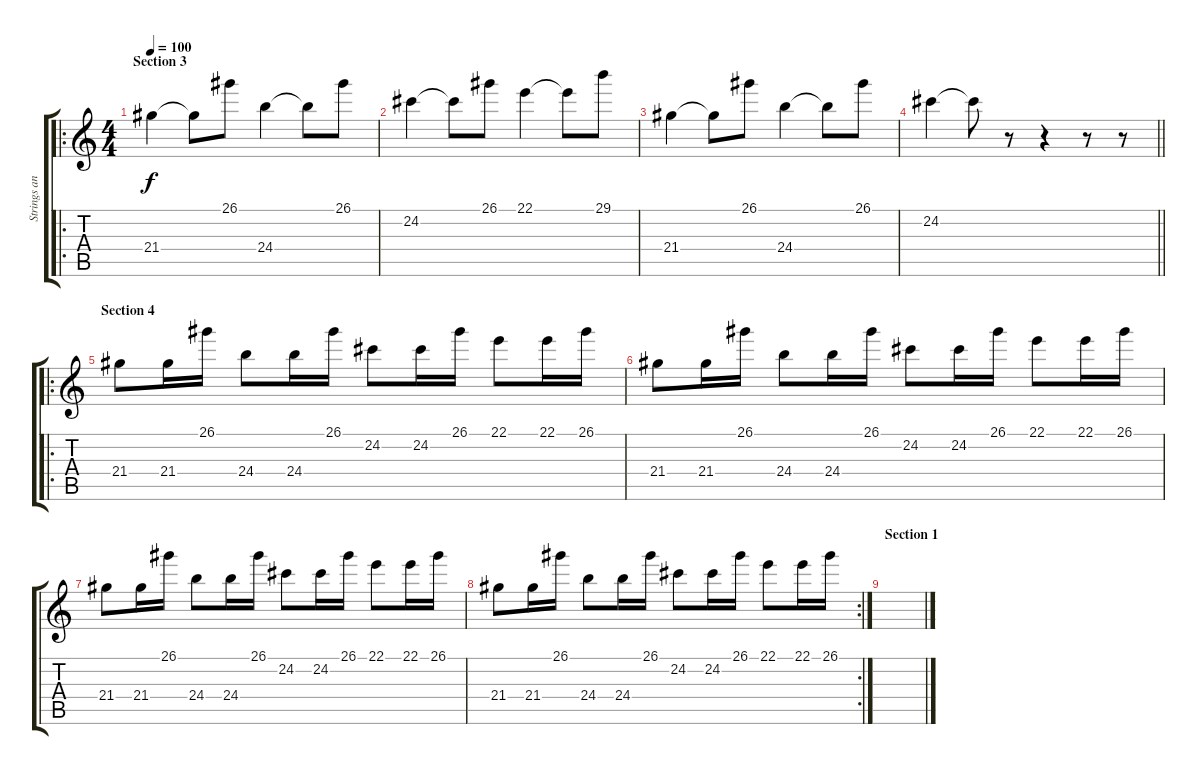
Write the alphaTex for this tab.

\track ("Strings and Additional Pads" "Strings an") {instrument musicbox}
\staff {score tabs}
\tuning (Gb4 Db4 Gb3 B3 Gb3 Db3) {hide}
\ro
\ts (4 4)
\section ("" "Section 3")
\tempo 100
\clef g2
\ks c
21.4.4{dy f} 21.4{t}.8 26.1.8 24.4.4 24.4{t}.8 26.1.8 |
24.2.4 24.2{t}.8 26.1.8 22.1.4 22.1{t}.8 29.1.8 |
21.4.4 21.4{t}.8 26.1.8 24.4.4 24.4{t}.8 26.1.8 |
\barLineRight lightlight
24.2.4 24.2{t}.8 r.8 r.4 r.8 r.8 |
\ro
\section ("" "Section 4")
21.4.8 21.4.16 26.1.16 24.4.8 24.4.16 26.1.16 24.2.8 24.2.16 26.1.16 22.1.8 22.1.16 26.1.16 |
21.4.8 21.4.16 26.1.16 24.4.8 24.4.16 26.1.16 24.2.8 24.2.16 26.1.16 22.1.8 22.1.16 26.1.16 |
21.4.8 21.4.16 26.1.16 24.4.8 24.4.16 26.1.16 24.2.8 24.2.16 26.1.16 22.1.8 22.1.16 26.1.16 |
\rc 2
21.4.8 21.4.16 26.1.16 24.4.8 24.4.16 26.1.16 24.2.8 24.2.16 26.1.16 22.1.8 22.1.16 26.1.16 |
\section ("" "Section 1")
